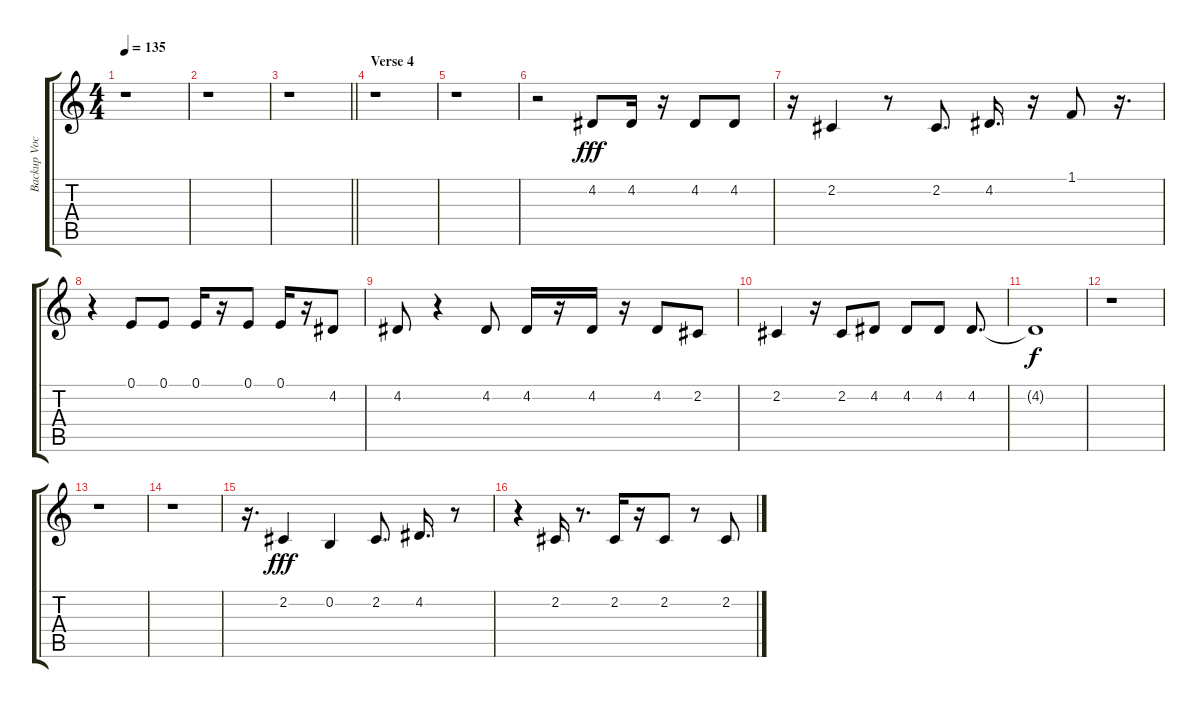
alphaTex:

\track ("Backup Vocals" "Backup Voc") {instrument altosax}
\staff {score tabs}
\tuning (E4 B3 G3 D3 A2 E2) {hide}
\ts (4 4)
\tempo 135
\clef g2
\ks c
r.1{dy fff} |
r.1 |
\barLineRight lightlight
r.1 |
\section ("" "Verse 4")
r.1 |
r.1 |
r.2 4.2.8 4.2.16 r.16 4.2.8 4.2.8 |
r.16 2.2.4 r.8 2.2.8{d} 4.2.16{d} r.16 1.1.8 r.16{d} |
r.4 0.1.8 0.1.8 0.1.16 r.16 0.1.8 0.1.16 r.16 4.2.8 |
4.2.8 r.4 4.2.8 4.2.16 r.16 4.2.16 r.16 4.2.8 2.2.8 |
2.2.4 r.16 2.2.8 4.2.8 4.2.8 4.2.8 4.2.8{d} |
4.2{t}.1{dy f} |
r.1 |
r.1 |
r.1 |
r.16{d} 2.2.4{dy fff} 0.2.4 2.2.8{d} 4.2.16{d} r.8 |
r.4 2.2.16 r.8{d} 2.2.16 r.16 2.2.8 r.8 2.2.8
